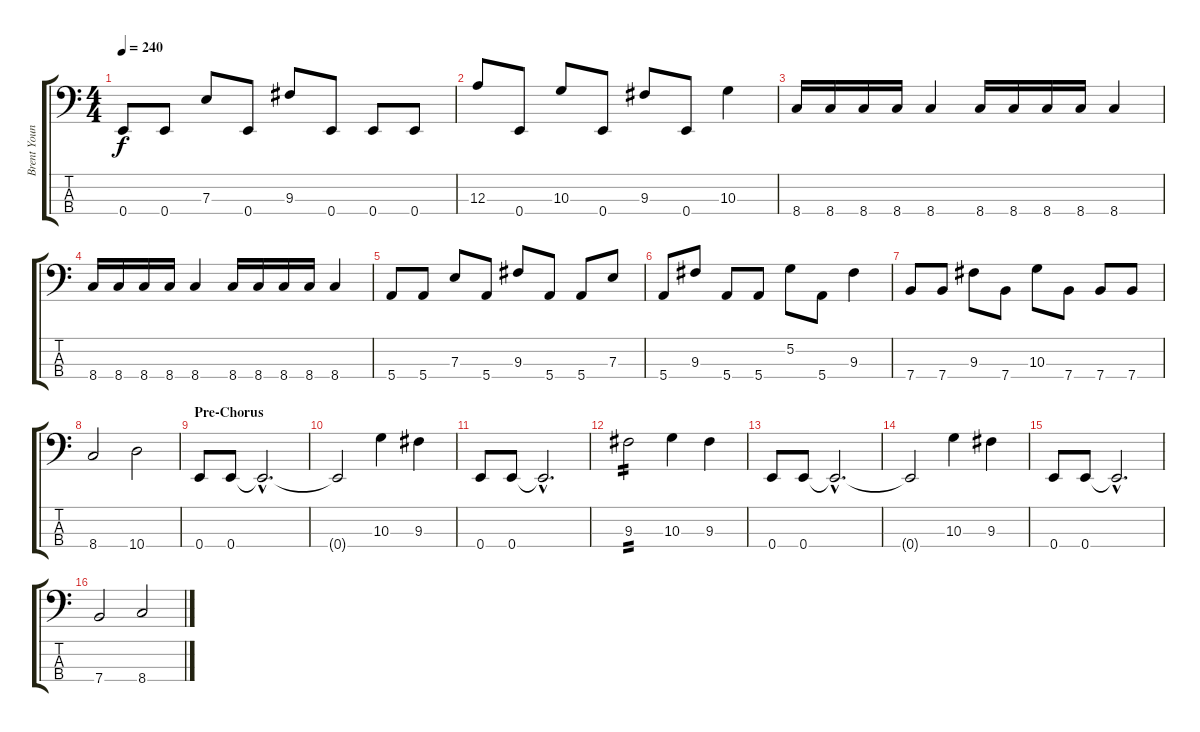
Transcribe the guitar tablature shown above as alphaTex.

\track ("Brent Young (Bass)" "Brent Youn") {instrument electricbasspick}
\staff {score tabs}
\tuning (G2 D2 A1 E1) {hide}
\ts (4 4)
\tempo 240
\clef f4
\ks c
0.4.8{dy f} 0.4.8 7.3.8 0.4.8 9.3.8 0.4.8 0.4.8 0.4.8 |
12.3.8 0.4.8 10.3.8 0.4.8 9.3.8 0.4.8 10.3.4 |
8.4.16 8.4.16 8.4.16 8.4.16 8.4.4 8.4.16 8.4.16 8.4.16 8.4.16 8.4.4 |
8.4.16 8.4.16 8.4.16 8.4.16 8.4.4 8.4.16 8.4.16 8.4.16 8.4.16 8.4.4 |
5.4.8 5.4.8 7.3.8 5.4.8 9.3.8 5.4.8 5.4.8 7.3.8 |
5.4.8 9.3.8 5.4.8 5.4.8 5.2.8 5.4.8 9.3.4 |
7.4.8 7.4.8 9.3.8 7.4.8 10.3.8 7.4.8 7.4.8 7.4.8 |
8.4.2 10.4.2 |
\section ("" "Pre-Chorus")
0.4.8 0.4.8 0.4{hac t}.2{d} |
0.4{t}.2 10.3.4 9.3.4 |
0.4.8 0.4.8 0.4{hac t}.2{d} |
9.3.2{tp 2} 10.3.4 9.3.4 |
0.4.8 0.4.8 0.4{hac t}.2{d} |
0.4{t}.2 10.3.4 9.3.4 |
0.4.8 0.4.8 0.4{hac t}.2{d} |
7.4.2 8.4.2
